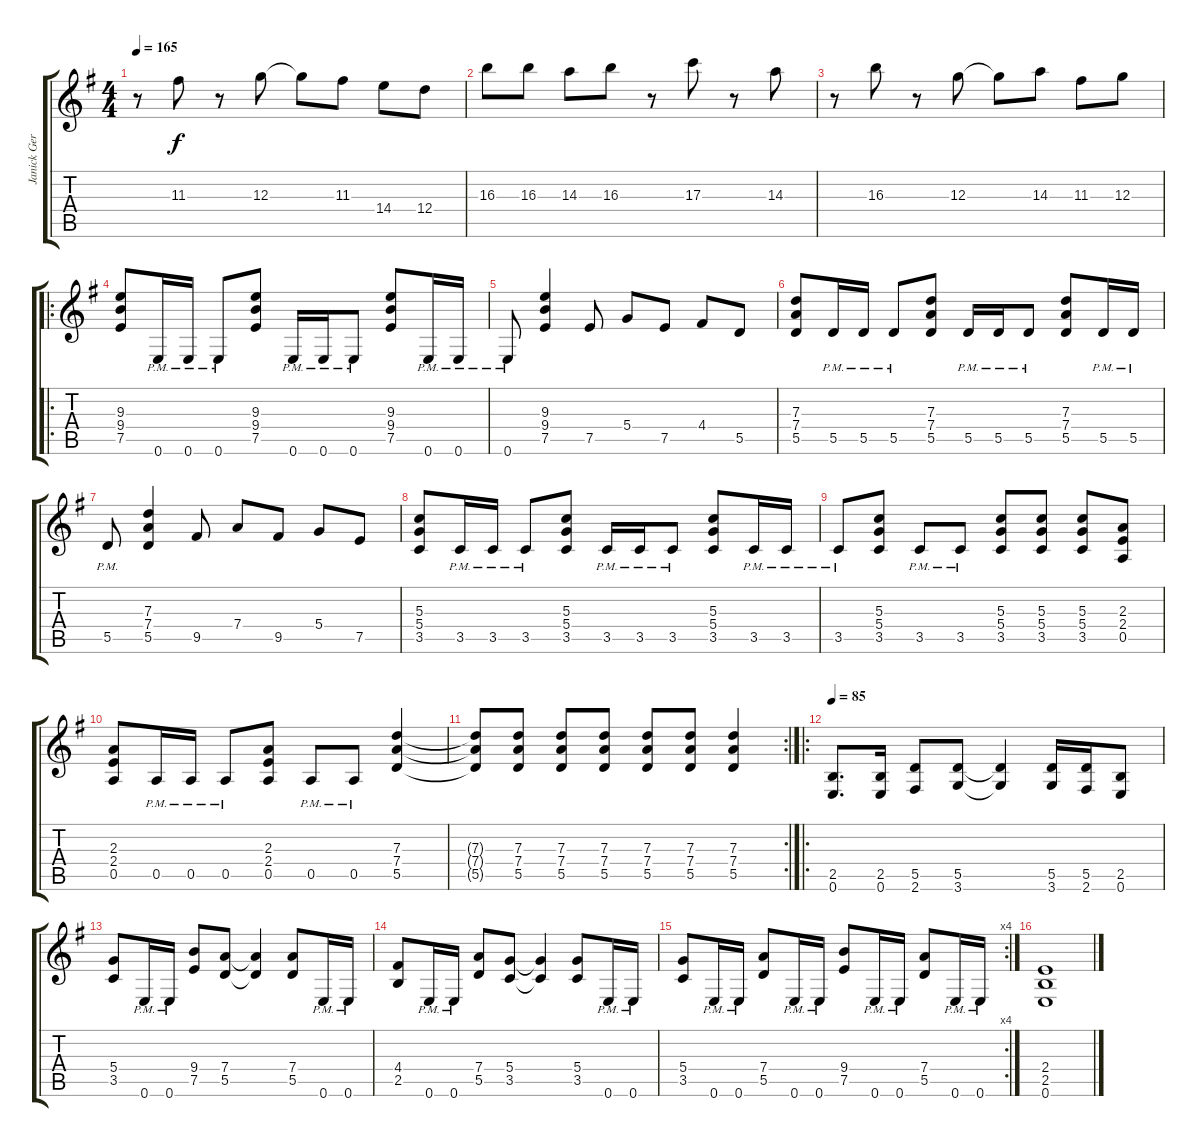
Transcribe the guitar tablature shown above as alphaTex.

\track ("Janick Gers" "Janick Ger") {instrument acousticguitarnylon}
\staff {score tabs}
\tuning (E4 B3 G3 D3 A2 E2) {hide}
\ts (4 4)
\tempo 165
\clef g2
\ks g
r.8{dy f} 11.3.8 r.8 12.3.8 12.3{t}.8 11.3.8 14.4.8 12.4.8 |
16.3.8 16.3.8 14.3.8 16.3.8 r.8 17.3.8 r.8 14.3.8 |
r.8 16.3.8 r.8 12.3.8 12.3{t}.8 14.3.8 11.3.8 12.3.8 |
\ro
(9.3 9.4 7.5).8 0.6{pm}.16 0.6{pm}.16 0.6{pm}.8 (9.3 9.4 7.5).8 0.6{pm}.16 0.6{pm}.16 0.6{pm}.8 (9.3 9.4 7.5).8 0.6{pm}.16 0.6{pm}.16 |
0.6{pm}.8 (9.3 9.4 7.5).4 7.5.8 5.4.8 7.5.8 4.4.8 5.5.8 |
(7.3 7.4 5.5).8 5.5{pm}.16 5.5{pm}.16 5.5{pm}.8 (7.3 7.4 5.5).8 5.5{pm}.16 5.5{pm}.16 5.5{pm}.8 (7.3 7.4 5.5).8 5.5{pm}.16 5.5{pm}.16 |
5.5{pm}.8 (7.3 7.4 5.5).4 9.5.8 7.4.8 9.5.8 5.4.8 7.5.8 |
(5.3 5.4 3.5).8 3.5{pm}.16 3.5{pm}.16 3.5{pm}.8 (5.3 5.4 3.5).8 3.5{pm}.16 3.5{pm}.16 3.5{pm}.8 (5.3 5.4 3.5).8 3.5{pm}.16 3.5{pm}.16 |
3.5{pm}.8 (5.3 5.4 3.5).8 3.5{pm}.8 3.5{pm}.8 (5.3 5.4 3.5).8 (5.3 5.4 3.5).8 (5.3 5.4 3.5).8 (2.3 2.4 0.5).8 |
(2.3 2.4 0.5).8 0.5{pm}.16 0.5{pm}.16 0.5{pm}.8 (2.3 2.4 0.5).8 0.5{pm}.8 0.5{pm}.8 (7.3 7.4 5.5).4 |
\rc 2
(7.3{t} 7.4{t} 5.5{t}).8 (7.3 7.4 5.5).8 (7.3 7.4 5.5).8 (7.3 7.4 5.5).8 (7.3 7.4 5.5).8 (7.3 7.4 5.5).8 (7.3 7.4 5.5).4 |
\ro
\tempo 85
(2.5 0.6).8{d} (2.5 0.6).16 (5.5 2.6).8 (5.5 3.6).8 (5.5{t} 3.6{t}).4 (5.5 3.6).16 (5.5 2.6).16 (2.5 0.6).8 |
(5.4 3.5).8 0.6{pm}.16 0.6{pm}.16 (9.4 7.5).8 (7.4 5.5).8 (7.4{t} 5.5{t}).4 (7.4 5.5).8 0.6{pm}.16 0.6{pm}.16 |
(4.4 2.5).8 0.6{pm}.16 0.6{pm}.16 (7.4 5.5).8 (5.4 3.5).8 (5.4{t} 3.5{t}).4 (5.4 3.5).8 0.6{pm}.16 0.6{pm}.16 |
\rc 4
(5.4 3.5).8 0.6{pm}.16 0.6{pm}.16 (7.4 5.5).8 0.6{pm}.16 0.6{pm}.16 (9.4 7.5).8 0.6{pm}.16 0.6{pm}.16 (7.4 5.5).8 0.6{pm}.16 0.6{pm}.16 |
(2.4 2.5 0.6).1
